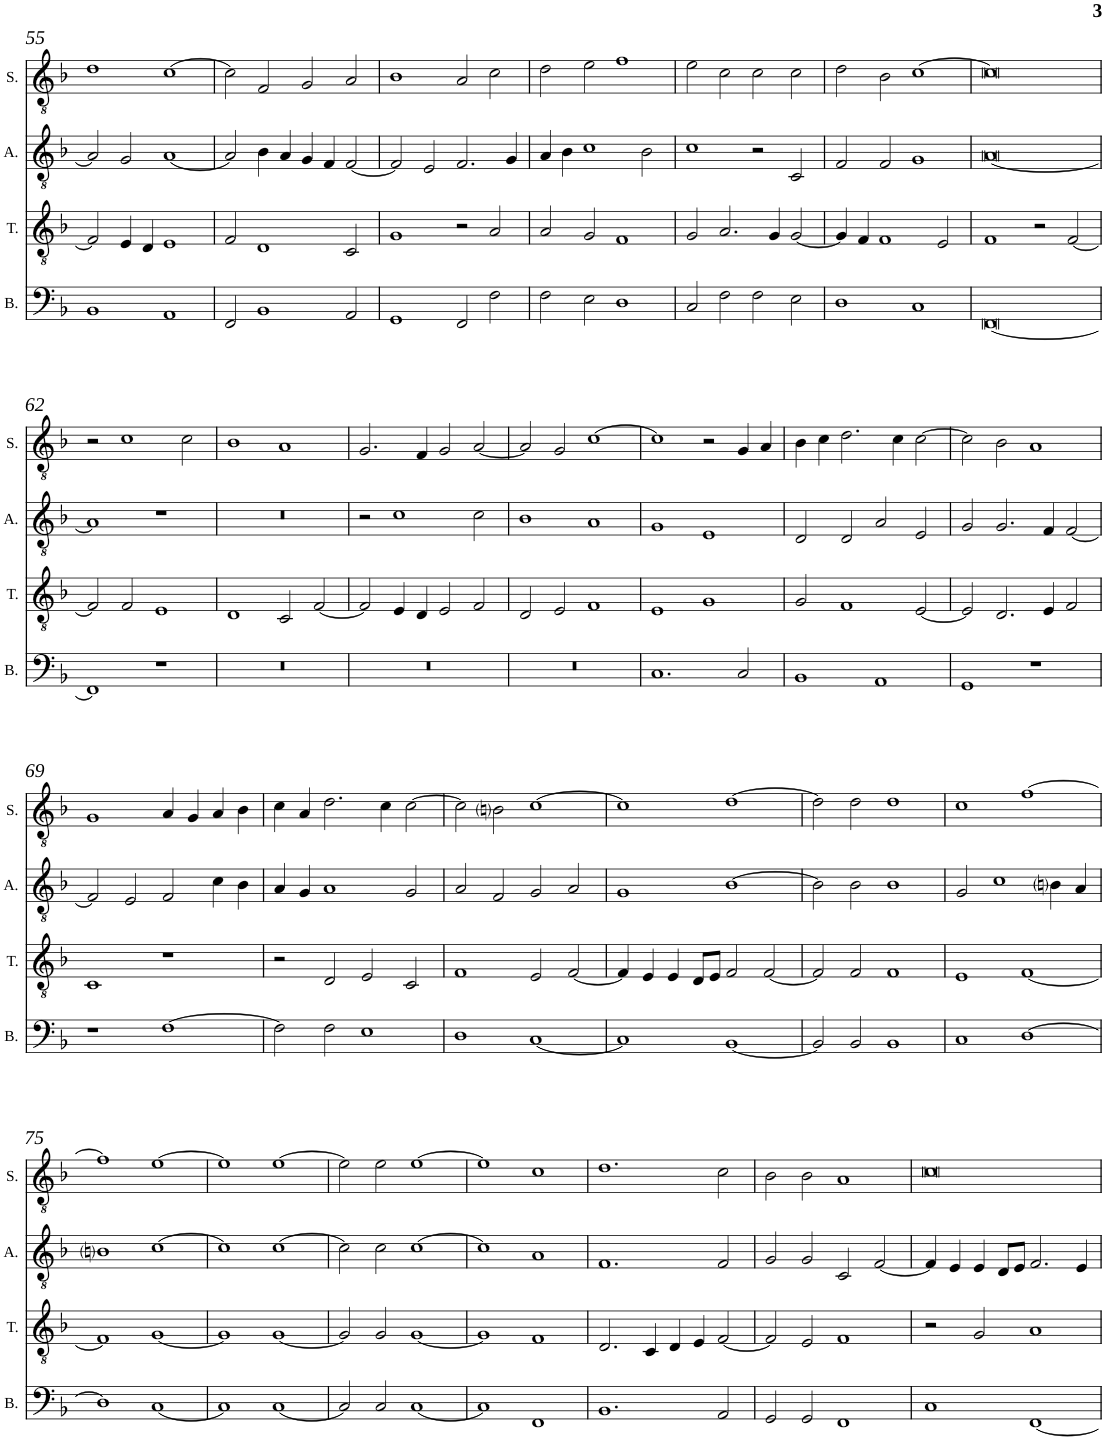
**kern	**kern	**kern	**kern
*part4	*part3	*part2	*part1
*staff4	*staff3	*staff2	*staff1
*I"Bassus	*I"Tenor	*I"Altus	*I"Superius
*I'B.	*I'T.	*I'A.	*I'S.
!!LO:PB:g=z
*clefF4	*clefGv2	*clefGv2	*clefGv2
*k[b-]	*k[b-]	*k[b-]	*k[b-]
*M2/1	*M2/1	*M2/1	*M2/1
=55	=55	=55	=55
1BB-	2F/]	2A/]	1d
.	4E/	2G/	.
.	4D/	.	.
1AA	1E	[1A	[1c
=56	=56	=56	=56
2FF/	2F/	2A/]	2c\]
1BB-	1D	4B-\	2F/
.	.	4A/	.
.	.	4G/	2G/
.	.	4F/	.
2AA/	2C/	[2F/	2A/
=57	=57	=57	=57
1GG	1G	2F/]	1B-
.	.	2E/	.
2FF/	2r	2.F/	2A/
2F\	2A/	.	2c\
.	.	4G/	.
=58	=58	=58	=58
2F\	2A/	4A/	2d\
.	.	4B-\	.
2E\	2G/	1c	2e\
1D	1F	.	1f
.	.	2B-\	.
=59	=59	=59	=59
2C/	2G/	1c	2e\
2F\	2.A/	.	2c\
2F\	.	2r	2c\
.	4G/	.	.
2E\	[2G/	2C/	2c\
=60	=60	=60	=60
1D	4G/]	2F/	2d\
.	4F/	.	.
.	1F	2F/	2B-\
1C	.	1G	[1c
.	2E/	.	.
=61	=61	=61	=61
[0FF	1F	[0A	0c]
.	2r	.	.
.	[2F/	.	.
!!LO:LB:g=z
=62	=62	=62	=62
1FF]	2F/]	1A]	2r
.	2F/	.	1c
1r	1E	1r	.
.	.	.	2c\
=63	=63	=63	=63
0r	1D	0r	1B-
.	2C/	.	1A
.	[2F/	.	.
=64	=64	=64	=64
0r	2F/]	2r	2.G/
.	4E/	1c	.
.	4D/	.	4F/
.	2E/	.	2G/
.	2F/	2c\	[2A/
=65	=65	=65	=65
0r	2D/	1B-	2A/]
.	2E/	.	2G/
.	1F	1A	[1c
=66	=66	=66	=66
1.C	1E	1G	1c]
.	1G	1E	2r
2C/	.	.	4G/
.	.	.	4A/
=67	=67	=67	=67
1BB-	2G/	2D/	4B-\
.	.	.	4c\
.	1F	2D/	2.d\
1AA	.	2A/	.
.	.	.	4c\
.	[2E/	2E/	[2c\
=68	=68	=68	=68
1GG	2E/]	2G/	2c\]
.	2.D/	2.G/	2B-\
1r	.	.	1A
.	4E/	4F/	.
.	2F/	[2F/	.
!!LO:LB:g=z
=69	=69	=69	=69
1r	1C	2F/]	1G
.	.	2E/	.
[1F	1r	2F/	4A/
.	.	.	4G/
.	.	4c\	4A/
.	.	4B-\	4B-\
=70	=70	=70	=70
2F\]	2r	4A/	4c\
.	.	4G/	4A/
2F\	2D/	1A	2.d\
1E	2E/	.	.
.	.	.	4c\
.	2C/	2G/	[2c\
=71	=71	=71	=71
1D	1F	2A/	2c\]
.	.	2F/	2Bni\
[1C	2E/	2G/	[1c
.	[2F/	2A/	.
=72	=72	=72	=72
1C]	4F/]	1G	1c]
.	4E/	.	.
.	4E/	.	.
.	8D/L	.	.
.	8E/J	.	.
[1BB-	2F/	[1B-	[1d
.	[2F/	.	.
=73	=73	=73	=73
2BB-/]	2F/]	2B-\]	2d\]
2BB-/	2F/	2B-\	2d\
1BB-	1F	1B-	1d
=74	=74	=74	=74
1C	1E	2G/	1c
.	.	1c	.
[1D	[1F	.	[1f
.	.	4Bni\	.
.	.	4A/	.
!!LO:LB:g=z
=75	=75	=75	=75
1D]	1F]	1Bni	1f]
[1C	[1G	[1c	[1e
=76	=76	=76	=76
1C]	1G]	1c]	1e]
[1C	[1G	[1c	[1e
=77	=77	=77	=77
2C/]	2G/]	2c\]	2e\]
2C/	2G/	2c\	2e\
[1C	[1G	[1c	[1e
=78	=78	=78	=78
1C]	1G]	1c]	1e]
1FF	1F	1A	1c
=79	=79	=79	=79
1.BB-	2.D/	1.F	1.d
.	4C/	.	.
.	4D/	.	.
.	4E/	.	.
2AA/	[2F/	2F/	2c\
=80	=80	=80	=80
2GG/	2F/]	2G/	2B-\
2GG/	2E/	2G/	2B-\
1FF	1F	2C/	1A
.	.	[2F/	.
=81	=81	=81	=81
1C	2r	4F/]	0c
.	.	4E/	.
.	2G/	4E/	.
.	.	8D/L	.
.	.	8E/J	.
[1FF	1A	2.F/	.
.	.	4E/	.
=	=	=	=
*-	*-	*-	*-
